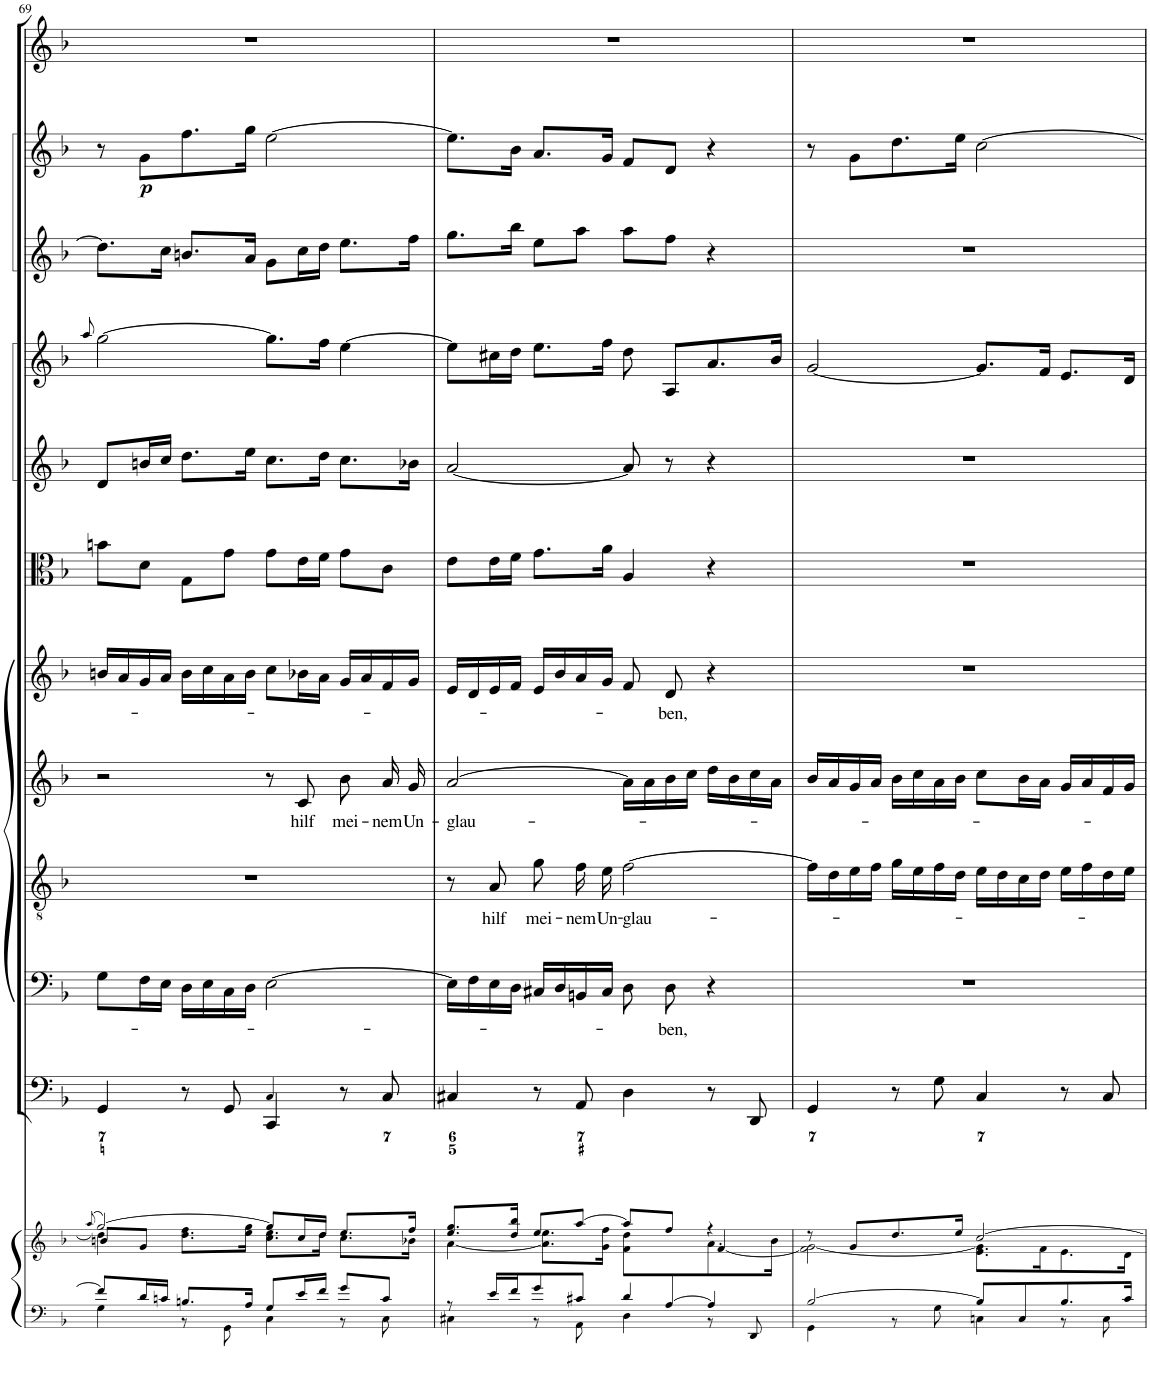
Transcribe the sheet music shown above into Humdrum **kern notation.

**kern	**kern	**kern	**kern	**text	**kern	**text	**kern	**text	**kern	**text	**kern	**kern	**kern	**kern	**kern	**dynam	**kern
*part12	*part12	*part11	*part10	*part10	*part9	*part9	*part8	*part8	*part7	*part7	*part6	*part5	*part4	*part3	*part2	*part2	*part1
*staff13	*staff12	*staff11	*staff10	*staff10	*staff9	*staff9	*staff8	*staff8	*staff7	*staff7	*staff6	*staff5	*staff4	*staff3	*staff2	*staff2	*staff1
*I"Piano reduction	*	*I"Continuo	*I"Basso	*	*I"Tenore	*	*I"Alto	*	*I"Soprano	*	*I"Viola	*I"Violino II	*I"Violino I	*I"Oboe II	*I"Oboe I	*	*I"Corno da caccia
*I'Pno	*	*	*	*	*	*	*	*	*	*	*I'Vla	*I'Vln	*I'Vln	*I'Ob	*I'Ob	*	*
!!LO:PB:g=z
*clefF4	*clefG2	*clefF4	*clefF4	*	*clefGv2	*	*clefG2	*	*clefG2	*	*clefC3	*clefG2	*clefG2	*clefG2	*clefG2	*	*clefG2
*	*	*	*	*	*	*	*	*	*	*	*	*	*	*	*	*	*Trd7c12
*k[b-]	*k[b-]	*k[b-]	*k[b-]	*	*k[b-]	*	*k[b-]	*	*k[b-]	*	*k[b-]	*k[b-]	*k[b-]	*k[b-]	*k[b-]	*	*k[b-]
*M4/4	*M4/4	*M4/4	*M4/4	*	*M4/4	*	*M4/4	*	*M4/4	*	*M4/4	*M4/4	*M4/4	*M4/4	*M4/4	*	*M4/4
*met(c)	*met(c)	*met(c)	*met(c)	*	*met(c)	*	*met(c)	*	*met(c)	*	*met(c)	*met(c)	*met(c)	*met(c)	*met(c)	*	*met(c)
=69	=69	=69	=69	=69	=69	=69	=69	=69	=69	=69	=69	=69	=69	=69	=69	=69	=69
.	(8qaa/	.	.	.	.	.	.	.	.	.	.	.	8qaa/	.	.	.	.
*^	*^	*^	*	*	*	*	*	*	*	*	*	*	*	*	*	*	*
*	*	*	*^	*	*	*	*	*	*	*	*	*	*	*	*	*	*	*	*	*
8f/L]	4G\	[2gg/)	4dd\]	8bn/L	4GG/	4ryy	8G\L	.	1r	.	2r	.	16bn/LL	.	8bn\L	8d/L	[2gg\	8.dd\L]	8r	.	1r
.	.	.	.	.	.	.	.	.	.	.	.	.	16a/	.	.	.	.	.	.	.	.
!	!	!	!	!	!	!	!	!	!	!	!	!	!	!	!	!	!	!	!	!LO:DY:b	!
16d/L	.	.	.	8g/J	.	.	16F\L	.	.	.	.	.	16g/	.	8d\J	16bn/L	.	.	8g\L	p	.
16cn/JJ	.	.	.	.	.	.	16E\JJ	.	.	.	.	.	16a/JJ	.	.	16cc/JJ	.	16cc\Jk	.	.	.
8.Bn/L	8r	.	8.dd\ 8.ff\L	4ryy	8r	8ryy	16D\LL	.	.	.	.	.	16b\LL	.	8G\L	8.dd\L	.	8.bn/L	8.ff\	.	.
.	.	.	.	.	.	.	16E\	.	.	.	.	.	16cc\	.	.	.	.	.	.	.	.
.	8GG\	.	.	.	8GG/	8ryy	16C\	.	.	.	.	.	16a\	.	8g\J	.	.	.	.	.	.
16A/Jk	.	.	16ee\ 16gg\Jk	.	.	.	16D\JJ	.	.	.	.	.	16b\JJ	.	.	16ee\Jk	.	16a/Jk	16gg\Jk	.	.
8G/L	4C\	8gg/L]	8.cc\ 8.ee\L	2ryy	4CC/	4C!/	[2E\	.	.	.	8r	.	8cc\L	.	8g\L	8.cc\L	8.gg\L]	8g\L	[2ee\	.	.
!	!	!	!	!	!	!	!	!	!	!	!	!LO:LY:b	!	!	!	!	!	!	!	!	!
16e/L	.	16cc/L	.	.	.	.	.	.	.	.	8c/	hilf	16b-X\L	.	16e\L	.	.	16cc\L	.	.	.
16f/JJ	.	16dd/JJ	16dd\Jk	.	.	.	.	.	.	.	.	.	16a\JJ	.	16f\JJ	16dd\Jk	16ff\Jk	16dd\JJ	.	.	.
!	!	!	!	!	!	!	!	!	!	!	!	!LO:LY:b	!	!	!	!	!	!	!	!	!
8g/L	8r	8.ee/L	8.cc\L	.	8r	8ryy	.	.	.	.	8b-\	mei-	16g/LL	.	8g\L	8.cc\L	[4ee\	8.ee\L	.	.	.
.	.	.	.	.	.	.	.	.	.	.	.	.	16a/	.	.	.	.	.	.	.	.
!	!	!	!	!	!	!	!	!	!	!	!	!LO:LY:b	!	!	!	!	!	!	!	!	!
8c/J	8C\	.	.	.	8C/	8ryy	.	.	.	.	16a/	-nem	16f/	.	8c\J	.	.	.	.	.	.
!	!	!	!	!	!	!	!	!	!	!	!	!LO:LY:b	!	!	!	!	!	!	!	!	!
.	.	16ff/Jk	16b-X\Jk	.	.	.	.	.	.	.	16g/	Un-	16g/JJ	.	.	16b-X\Jk	.	16ff\Jk	.	.	.
*	*	*	*	*	*v	*v	*	*	*	*	*	*	*	*	*	*	*	*	*	*	*
=70	=70	=70	=70	=70	=70	=70	=70	=70	=70	=70	=70	=70	=70	=70	=70	=70	=70	=70	=70	=70
*	*^	*	*	*	*	*	*	*	*	*	*	*	*	*	*	*	*	*	*	*
!	!	!	!	!	!	!	!	!	!	!	!	!LO:LY:b	!	!	!	!	!	!	!	!	!
8ryy	8r	4C#X\	8.ee/ 8.gg/L	[4a\	2ryy	4C#X/	16E\LL]	.	8r	.	[2a/	-glau-	16e/LL	.	8e\L	[2a/	8ee\L]	8.gg\L	8.ee\L]	.	1r
.	.	.	.	.	.	.	16F\	.	.	.	.	.	16d/	.	.	.	.	.	.	.	.
!	!	!	!	!	!	!	!	!	!	!LO:LY:b	!	!	!	!	!	!	!	!	!	!	!
.	16e/LL	.	.	.	.	.	16E\	.	8A/	hilf	.	.	16e/	.	16e\L	.	16cc#X\L	.	.	.	.
.	16f/J	.	16dd/ 16bb-/Jk	.	.	.	16D\JJ	.	.	.	.	.	16f/JJ	.	16f\JJ	.	16dd\JJ	16bb-\Jk	16b-\Jk	.	.
!	!	!	!	!	!	!	!	!	!	!LO:LY:b	!	!	!	!	!	!	!	!	!	!	!
.	8g/	8r	8ee/L	8.a\] 8.ee\L	.	8r	16C#X/LL	.	8g\	mei-	.	.	16e/LL	.	8.g\L	.	8.ee\L	8ee\L	8.a/L	.	.
.	.	.	.	.	.	.	16D/	.	.	.	.	.	16b-/	.	.	.	.	.	.	.	.
!	!	!	!	!	!	!	!	!	!	!LO:LY:b	!	!	!	!	!	!	!	!	!	!	!
.	8c#X/J	8AA\	[8aa/J	.	.	8AA/	16BBn/	.	16f\	-nem	.	.	16a/	.	.	.	.	8aa\J	.	.	.
!	!	!	!	!	!	!	!	!	!	!LO:LY:b	!	!	!	!	!	!	!	!	!	!	!
.	.	.	.	16g\ 16ff\Jk	.	.	16C#/JJ	.	16e\	Un-	.	.	16g/JJ	.	16a\Jk	.	16ff\Jk	.	16g/Jk	.	.
!	!	!	!	!	!	!	!	!	!	!LO:LY:b	!	!	!	!	!	!	!	!	!	!	!
.	4d/	4D\	8aa/L]	8f\ 8dd\L	4ryy	4D\	8D\	.	[2f\	-glau-	16a\LL]	.	8f/	.	4A/	8a/]	8dd\	8aa\L	8f/L	.	.
.	.	.	.	.	.	.	.	.	.	.	16a\	.	.	.	.	.	.	.	.	.	.
!	!	!	!	!	!	!	!	!LO:LY:b	!	!	!	!	!	!LO:LY:b	!	!	!	!	!	!	!
[8A/	.	.	8ff/J	8ryy	.	.	8D\	-ben,	.	.	16b-\	.	8d/	-ben,	.	8r	8A/L	8ff\J	8d/J	.	.
.	.	.	.	.	.	.	.	.	.	.	16cc\JJ	.	.	.	.	.	.	.	.	.	.
4ryy	4A/]	8r	4r	8.a\	[<4f/	8r	4r	.	.	.	16dd\LL	.	4r	.	4r	4r	8.a/	4r	4r	.	.
.	.	.	.	.	.	.	.	.	.	.	16b-\	.	.	.	.	.	.	.	.	.	.
.	.	8DD/	.	.	.	8DD/	.	.	.	.	16cc\	.	.	.	.	.	.	.	.	.	.
.	.	.	.	16b-\Jk	.	.	.	.	.	.	16a\JJ	.	.	.	.	.	16b-/Jk	.	.	.	.
*	*v	*v	*	*	*	*	*	*	*	*	*	*	*	*	*	*	*	*	*	*	*
*	*	*	*v	*v	*	*	*	*	*	*	*	*	*	*	*	*	*	*	*	*
=71	=71	=71	=71	=71	=71	=71	=71	=71	=71	=71	=71	=71	=71	=71	=71	=71	=71	=71	=71
[2B-/	4GG\	8r	2f\] [2g\	4GG/	1r	.	16f\LL]	.	16b-/LL	.	1r	.	1r	1r	[2g/	1r	8r	.	1r
.	.	.	.	.	.	.	16d\	.	16a/	.	.	.	.	.	.	.	.	.	.
.	.	8g/L	.	.	.	.	16e\	.	16g/	.	.	.	.	.	.	.	8g\L	.	.
.	.	.	.	.	.	.	16f\JJ	.	16a/JJ	.	.	.	.	.	.	.	.	.	.
.	8r	8.dd/	.	8r	.	.	16g\LL	.	16b-\LL	.	.	.	.	.	.	.	8.dd\	.	.
.	.	.	.	.	.	.	16e\	.	16cc\	.	.	.	.	.	.	.	.	.	.
.	8G\	.	.	8G\	.	.	16f\	.	16a\	.	.	.	.	.	.	.	.	.	.
.	.	16ee/Jk	.	.	.	.	16d\JJ	.	16b-\JJ	.	.	.	.	.	.	.	16ee\Jk	.	.
8B-/L]	4Cn\	[2cc/	8.e\ 8.g\]L	4C/	.	.	16e\LL	.	8cc\L	.	.	.	.	.	8.g/L]	.	[2cc\	.	.
.	.	.	.	.	.	.	16d\	.	.	.	.	.	.	.	.	.	.	.	.
8C/	.	.	.	.	.	.	16c\	.	16b-\L	.	.	.	.	.	.	.	.	.	.
.	.	.	16f\K	.	.	.	16d\JJ	.	16a\JJ	.	.	.	.	.	16f/Jk	.	.	.	.
8.B-/	8r	.	8.e\	8r	.	.	16e\LL	.	16g/LL	.	.	.	.	.	8.e/L	.	.	.	.
.	.	.	.	.	.	.	16f\	.	16a/	.	.	.	.	.	.	.	.	.	.
.	8C\	.	.	8C/	.	.	16d\	.	16f/	.	.	.	.	.	.	.	.	.	.
16c/Jk	.	.	16d\Jk	.	.	.	16e\JJ	.	16g/JJ	.	.	.	.	.	16d/Jk	.	.	.	.
*v	*v	*	*	*	*	*	*	*	*	*	*	*	*	*	*	*	*	*	*
*	*v	*v	*	*	*	*	*	*	*	*	*	*	*	*	*	*	*	*
=	=	=	=	=	=	=	=	=	=	=	=	=	=	=	=	=	=
*-	*-	*-	*-	*-	*-	*-	*-	*-	*-	*-	*-	*-	*-	*-	*-	*-	*-
